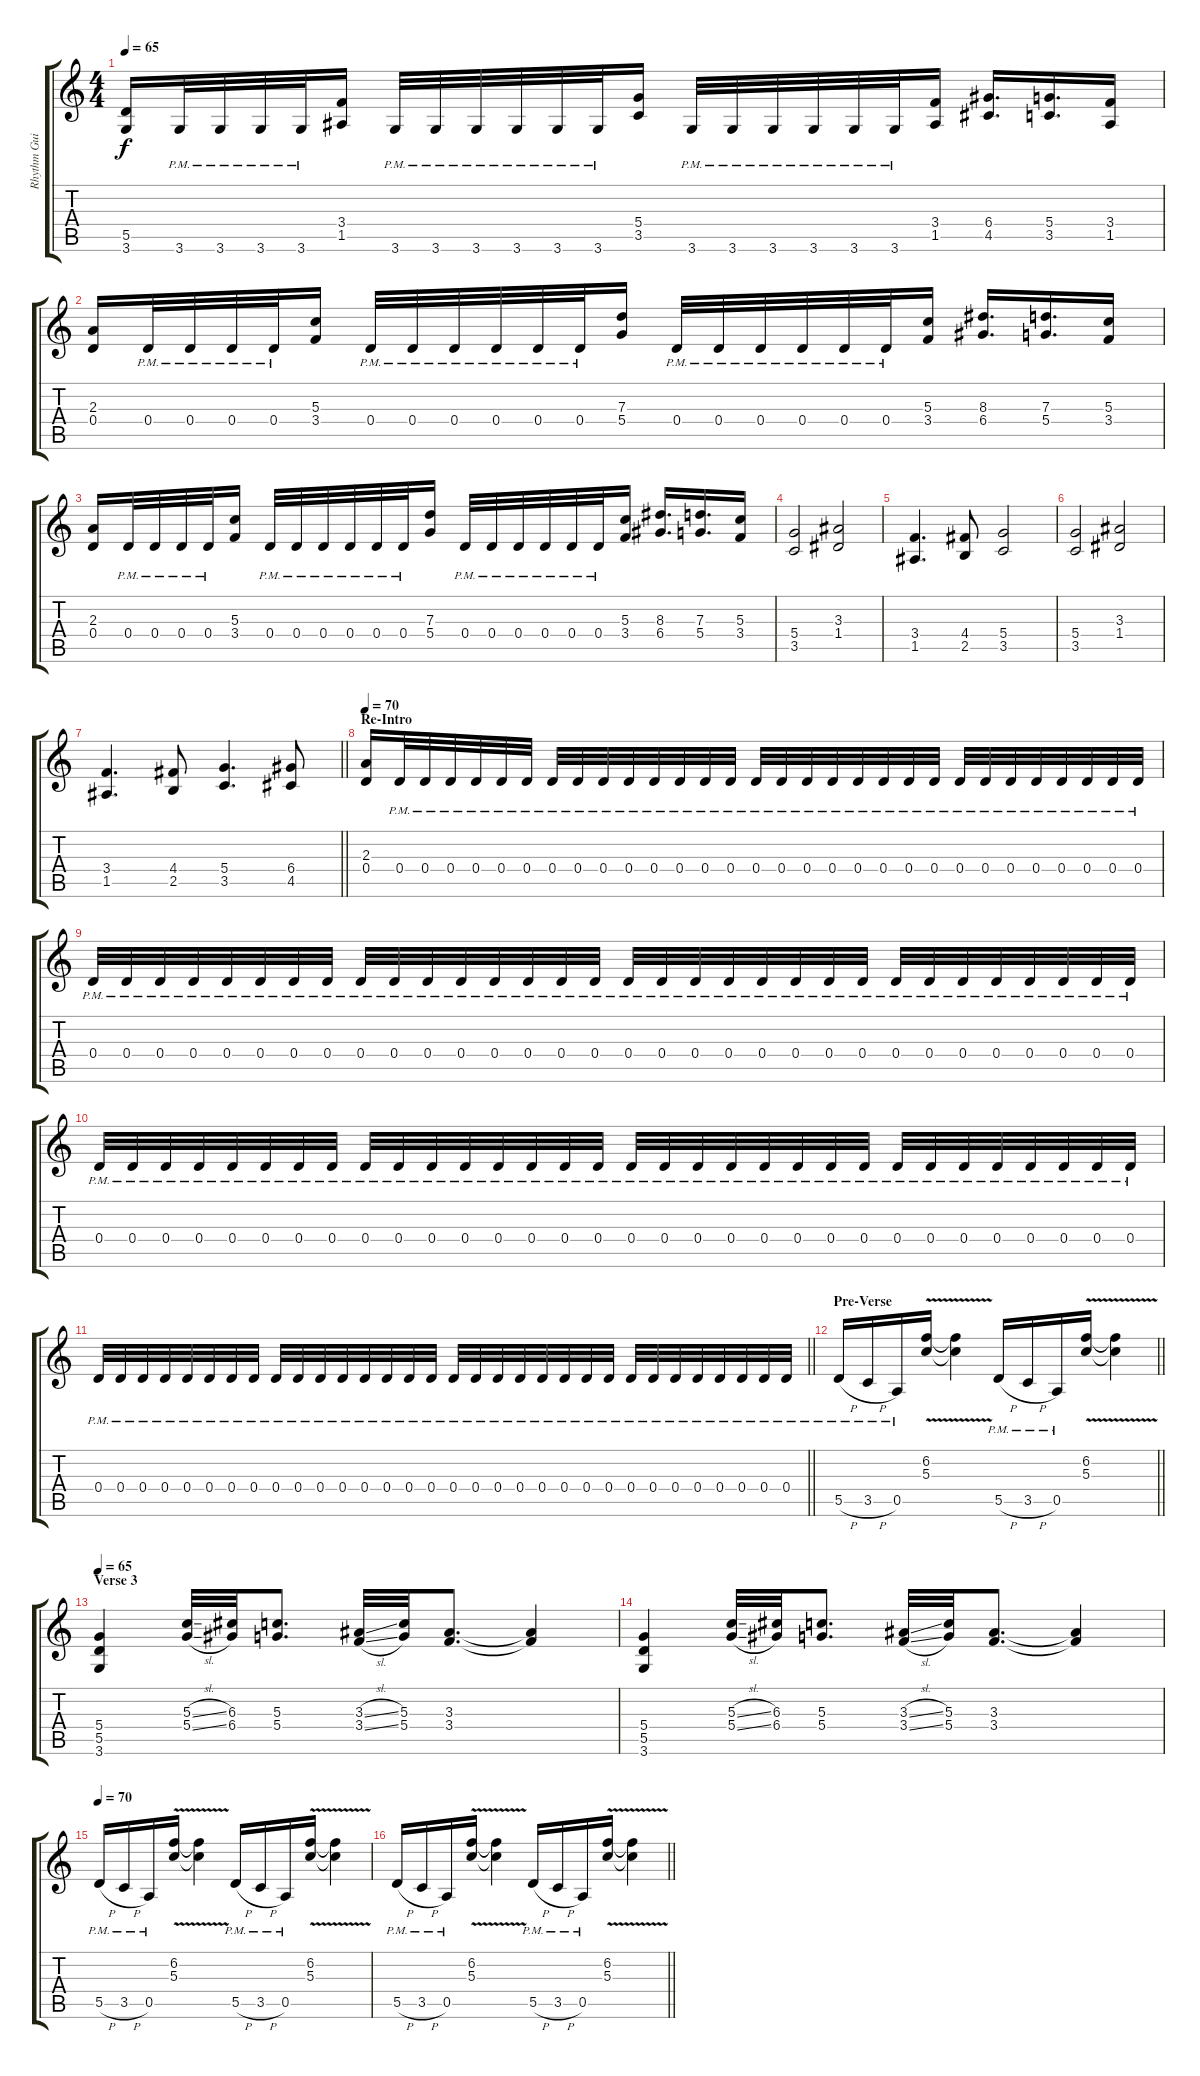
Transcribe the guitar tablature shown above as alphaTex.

\track ("Rhythm Guitar" "Rhythm Gui") {instrument distortionguitar}
\staff {score tabs}
\tuning (E4 B3 G3 D3 A2 E2) {hide}
\ts (4 4)
\tempo 65
\clef g2
\ks c
(5.5 3.6).16{dy f} 3.6{pm}.32 3.6{pm}.32 3.6{pm}.32 3.6{pm}.32 (3.4 1.5).16 3.6{pm}.32 3.6{pm}.32 3.6{pm}.32 3.6{pm}.32 3.6{pm}.32 3.6{pm}.32 (5.4 3.5).16 3.6{pm}.32 3.6{pm}.32 3.6{pm}.32 3.6{pm}.32 3.6{pm}.32 3.6{pm}.32 (3.4 1.5).16 (6.4 4.5).16{d} (5.4 3.5).16{d} (3.4 1.5).16 |
(2.3 0.4).16 0.4{pm}.32 0.4{pm}.32 0.4{pm}.32 0.4{pm}.32 (5.3 3.4).16 0.4{pm}.32 0.4{pm}.32 0.4{pm}.32 0.4{pm}.32 0.4{pm}.32 0.4{pm}.32 (7.3 5.4).16 0.4{pm}.32 0.4{pm}.32 0.4{pm}.32 0.4{pm}.32 0.4{pm}.32 0.4{pm}.32 (5.3 3.4).16 (8.3 6.4).16{d} (7.3 5.4).16{d} (5.3 3.4).16 |
(2.3 0.4).16 0.4{pm}.32 0.4{pm}.32 0.4{pm}.32 0.4{pm}.32 (5.3 3.4).16 0.4{pm}.32 0.4{pm}.32 0.4{pm}.32 0.4{pm}.32 0.4{pm}.32 0.4{pm}.32 (7.3 5.4).16 0.4{pm}.32 0.4{pm}.32 0.4{pm}.32 0.4{pm}.32 0.4{pm}.32 0.4{pm}.32 (5.3 3.4).16 (8.3 6.4).16{d} (7.3 5.4).16{d} (5.3 3.4).16 |
(5.4 3.5).2 (3.3 1.4).2 |
(3.4 1.5).4{d} (4.4 2.5).8 (5.4 3.5).2 |
(5.4 3.5).2 (3.3 1.4).2 |
\barLineRight lightlight
(3.4 1.5).4{d} (4.4 2.5).8 (5.4 3.5).4{d} (6.4 4.5).8 |
\section ("" "Re-Intro")
\tempo 70
(2.3 0.4).16 0.4{pm}.32 0.4{pm}.32 0.4{pm}.32 0.4{pm}.32 0.4{pm}.32 0.4{pm}.32 0.4{pm}.32 0.4{pm}.32 0.4{pm}.32 0.4{pm}.32 0.4{pm}.32 0.4{pm}.32 0.4{pm}.32 0.4{pm}.32 0.4{pm}.32 0.4{pm}.32 0.4{pm}.32 0.4{pm}.32 0.4{pm}.32 0.4{pm}.32 0.4{pm}.32 0.4{pm}.32 0.4{pm}.32 0.4{pm}.32 0.4{pm}.32 0.4{pm}.32 0.4{pm}.32 0.4{pm}.32 0.4{pm}.32 0.4{pm}.32 |
0.4{pm}.32 0.4{pm}.32 0.4{pm}.32 0.4{pm}.32 0.4{pm}.32 0.4{pm}.32 0.4{pm}.32 0.4{pm}.32 0.4{pm}.32 0.4{pm}.32 0.4{pm}.32 0.4{pm}.32 0.4{pm}.32 0.4{pm}.32 0.4{pm}.32 0.4{pm}.32 0.4{pm}.32 0.4{pm}.32 0.4{pm}.32 0.4{pm}.32 0.4{pm}.32 0.4{pm}.32 0.4{pm}.32 0.4{pm}.32 0.4{pm}.32 0.4{pm}.32 0.4{pm}.32 0.4{pm}.32 0.4{pm}.32 0.4{pm}.32 0.4{pm}.32 0.4{pm}.32 |
0.4{pm}.32 0.4{pm}.32 0.4{pm}.32 0.4{pm}.32 0.4{pm}.32 0.4{pm}.32 0.4{pm}.32 0.4{pm}.32 0.4{pm}.32 0.4{pm}.32 0.4{pm}.32 0.4{pm}.32 0.4{pm}.32 0.4{pm}.32 0.4{pm}.32 0.4{pm}.32 0.4{pm}.32 0.4{pm}.32 0.4{pm}.32 0.4{pm}.32 0.4{pm}.32 0.4{pm}.32 0.4{pm}.32 0.4{pm}.32 0.4{pm}.32 0.4{pm}.32 0.4{pm}.32 0.4{pm}.32 0.4{pm}.32 0.4{pm}.32 0.4{pm}.32 0.4{pm}.32 |
\barLineRight lightlight
0.4{pm}.32 0.4{pm}.32 0.4{pm}.32 0.4{pm}.32 0.4{pm}.32 0.4{pm}.32 0.4{pm}.32 0.4{pm}.32 0.4{pm}.32 0.4{pm}.32 0.4{pm}.32 0.4{pm}.32 0.4{pm}.32 0.4{pm}.32 0.4{pm}.32 0.4{pm}.32 0.4{pm}.32 0.4{pm}.32 0.4{pm}.32 0.4{pm}.32 0.4{pm}.32 0.4{pm}.32 0.4{pm}.32 0.4{pm}.32 0.4{pm}.32 0.4{pm}.32 0.4{pm}.32 0.4{pm}.32 0.4{pm}.32 0.4{pm}.32 0.4{pm}.32 0.4{pm}.32 |
\section ("" "Pre-Verse")
\barLineRight lightlight
5.5{h pm}.16 3.5{h pm}.16 0.5{pm}.16 (6.2{v} 5.3{v}).16 (6.2{t} 5.3{t}).4 5.5{h pm}.16 3.5{h pm}.16 0.5{pm}.16 (6.2{v} 5.3{v}).16 (6.2{t} 5.3{t}).4 |
\section ("" "Verse 3")
\tempo 65
(5.4 5.5 3.6).4 (5.3{sl} 5.4{sl}).32 (6.3 6.4).32 (5.3 5.4).8{d} (3.3{sl} 3.4{sl}).32 (5.3 5.4).32 (3.3 3.4).8{d} (3.3{t} 3.4{t}).4 |
(5.4 5.5 3.6).4 (5.3{sl} 5.4{sl}).32 (6.3 6.4).32 (5.3 5.4).8{d} (3.3{sl} 3.4{sl}).32 (5.3 5.4).32 (3.3 3.4).8{d} (3.3{t} 3.4{t}).4 |
\tempo 70
5.5{h pm}.16 3.5{h pm}.16 0.5{pm}.16 (6.2{v} 5.3{v}).16 (6.2{t} 5.3{t}).4 5.5{h pm}.16 3.5{h pm}.16 0.5{pm}.16 (6.2{v} 5.3{v}).16 (6.2{t} 5.3{t}).4 |
\barLineRight lightlight
5.5{h pm}.16 3.5{h pm}.16 0.5{pm}.16 (6.2{v} 5.3{v}).16 (6.2{t} 5.3{t}).4 5.5{h pm}.16 3.5{h pm}.16 0.5{pm}.16 (6.2{v} 5.3{v}).16 (6.2{t} 5.3{t}).4
